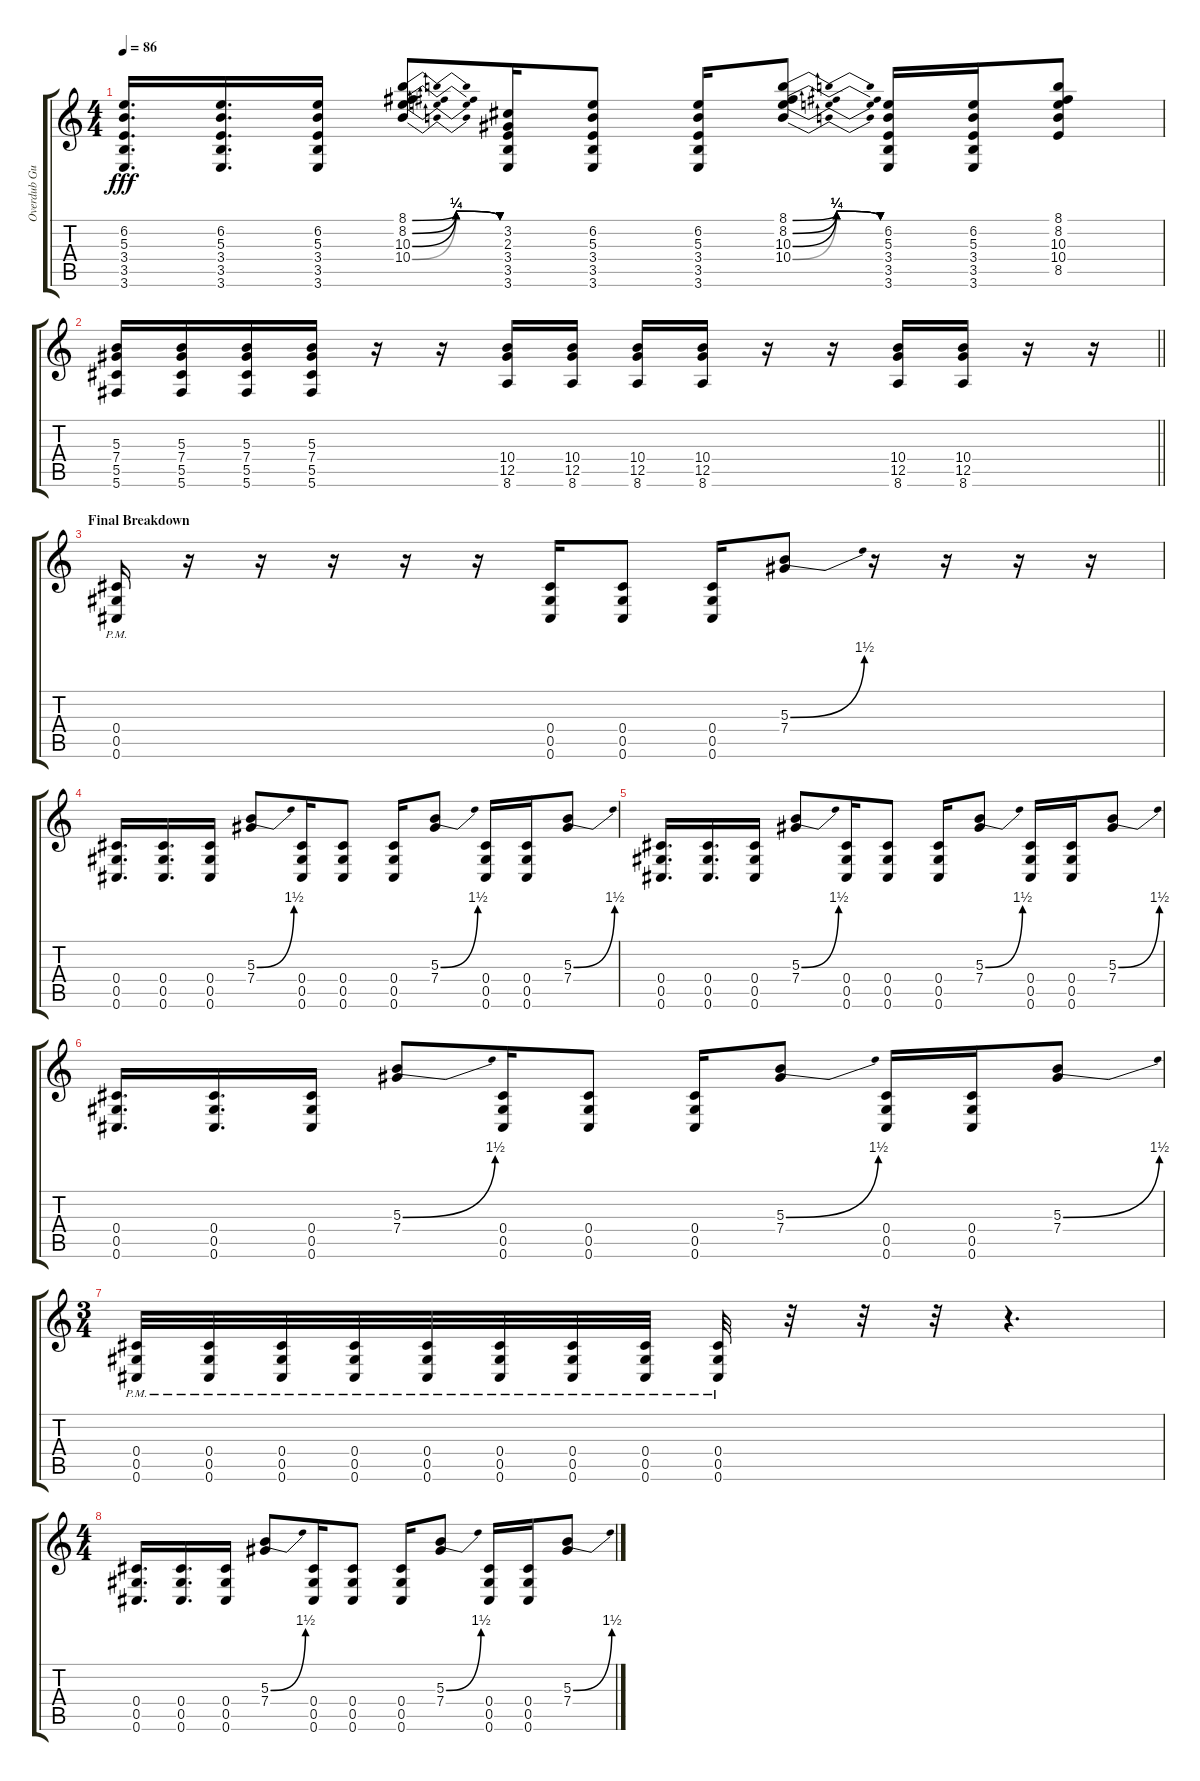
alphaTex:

\track ("Overdub Guitar" "Overdub Gu") {instrument distortionguitar}
\staff {score tabs}
\tuning (Eb4 Bb3 Gb3 Db3 Ab2 Db2) {hide}
\ts (4 4)
\tempo 86
\clef g2
\ks c
(6.2 5.3 3.4 3.5 3.6).16{d dy fff} (6.2 5.3 3.4 3.5 3.6).16{d} (6.2 5.3 3.4 3.5 3.6).16 (8.1{be (bendrelease 0 0 15 1 15 1 60 0)} 8.2{be (bendrelease 0 0 15 1 15 1 60 0)} 10.3{be (bendrelease 0 0 15 1 15 1 60 0)} 10.4{be (bendrelease 0 0 15 1 15 1 60 0)}).8 (3.2 2.3 3.4 3.5 3.6).16 (6.2 5.3 3.4 3.5 3.6).8 (6.2 5.3 3.4 3.5 3.6).16 (8.1{be (bendrelease 0 0 15 1 15 1 60 0)} 8.2{be (bendrelease 0 0 15 1 15 1 60 0)} 10.3{be (bendrelease 0 0 15 1 15 1 60 0)} 10.4{be (bendrelease 0 0 15 1 15 1 60 0)}).8 (6.2 5.3 3.4 3.5 3.6).16 (6.2 5.3 3.4 3.5 3.6).16 (8.1 8.2 10.3 10.4 8.5).8 |
\barLineRight lightlight
(5.3 7.4 5.5 5.6).16 (5.3 7.4 5.5 5.6).16 (5.3 7.4 5.5 5.6).16 (5.3 7.4 5.5 5.6).16 r.16 r.16 (10.4 12.5 8.6).16 (10.4 12.5 8.6).16 (10.4 12.5 8.6).16 (10.4 12.5 8.6).16 r.16 r.16 (10.4 12.5 8.6).16 (10.4 12.5 8.6).16 r.16 r.16 |
\section ("" "Final Breakdown")
(0.4{pm} 0.5{pm} 0.6{pm}).16{volume 15 balance 13} r.16 r.16 r.16 r.16 r.16 (0.4 0.5 0.6).16 (0.4 0.5 0.6).8 (0.4 0.5 0.6).16 (5.3{be (bend 0 0 60 6)} 7.4).8 r.16 r.16 r.16 r.16 |
(0.4 0.5 0.6).16{d} (0.4 0.5 0.6).16{d} (0.4 0.5 0.6).16 (5.3{be (bend 0 0 60 6)} 7.4).8 (0.4 0.5 0.6).16 (0.4 0.5 0.6).8 (0.4 0.5 0.6).16 (5.3{be (bend 0 0 60 6)} 7.4).8 (0.4 0.5 0.6).16 (0.4 0.5 0.6).16 (5.3{be (bend 0 0 60 6)} 7.4).8 |
(0.4 0.5 0.6).16{d} (0.4 0.5 0.6).16{d} (0.4 0.5 0.6).16 (5.3{be (bend 0 0 60 6)} 7.4).8 (0.4 0.5 0.6).16 (0.4 0.5 0.6).8 (0.4 0.5 0.6).16 (5.3{be (bend 0 0 60 6)} 7.4).8 (0.4 0.5 0.6).16 (0.4 0.5 0.6).16 (5.3{be (bend 0 0 60 6)} 7.4).8 |
(0.4 0.5 0.6).16{d} (0.4 0.5 0.6).16{d} (0.4 0.5 0.6).16 (5.3{be (bend 0 0 60 6)} 7.4).8 (0.4 0.5 0.6).16 (0.4 0.5 0.6).8 (0.4 0.5 0.6).16 (5.3{be (bend 0 0 60 6)} 7.4).8 (0.4 0.5 0.6).16 (0.4 0.5 0.6).16 (5.3{be (bend 0 0 60 6)} 7.4).8 |
\ts (3 4)
(0.4{pm} 0.5{pm} 0.6{pm}).32 (0.4{pm} 0.5{pm} 0.6{pm}).32 (0.4{pm} 0.5{pm} 0.6{pm}).32 (0.4{pm} 0.5{pm} 0.6{pm}).32 (0.4{pm} 0.5{pm} 0.6{pm}).32 (0.4{pm} 0.5{pm} 0.6{pm}).32 (0.4{pm} 0.5{pm} 0.6{pm}).32 (0.4{pm} 0.5{pm} 0.6{pm}).32 (0.4{pm} 0.5{pm} 0.6{pm}).32 r.32 r.32 r.32 r.4{d} |
\ts (4 4)
(0.4 0.5 0.6).16{d} (0.4 0.5 0.6).16{d} (0.4 0.5 0.6).16 (5.3{be (bend 0 0 60 6)} 7.4).8 (0.4 0.5 0.6).16 (0.4 0.5 0.6).8 (0.4 0.5 0.6).16 (5.3{be (bend 0 0 60 6)} 7.4).8 (0.4 0.5 0.6).16 (0.4 0.5 0.6).16 (5.3{be (bend 0 0 60 6)} 7.4).8
